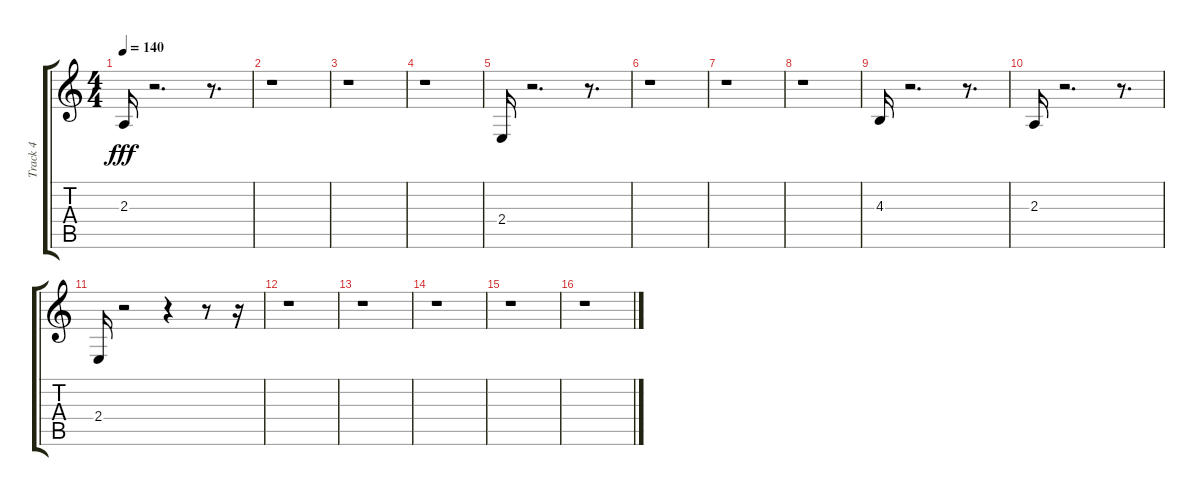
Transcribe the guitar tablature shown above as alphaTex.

\track ("Track 4" "Track 4") {instrument tubularbells}
\staff {score tabs}
\tuning (E4 B3 G3 D3 A2 E2) {hide}
\ts (4 4)
\tempo 140
\clef g2
\ks c
2.3.16{dy fff} r.2{d} r.8{d} |
r.1 |
r.1 |
r.1 |
2.4.16 r.2{d} r.8{d} |
r.1 |
r.1 |
r.1 |
4.3.16 r.2{d} r.8{d} |
2.3.16 r.2{d} r.8{d} |
2.4.16 r.2 r.4 r.8 r.16 |
r.1 |
r.1 |
r.1 |
r.1 |
r.1
